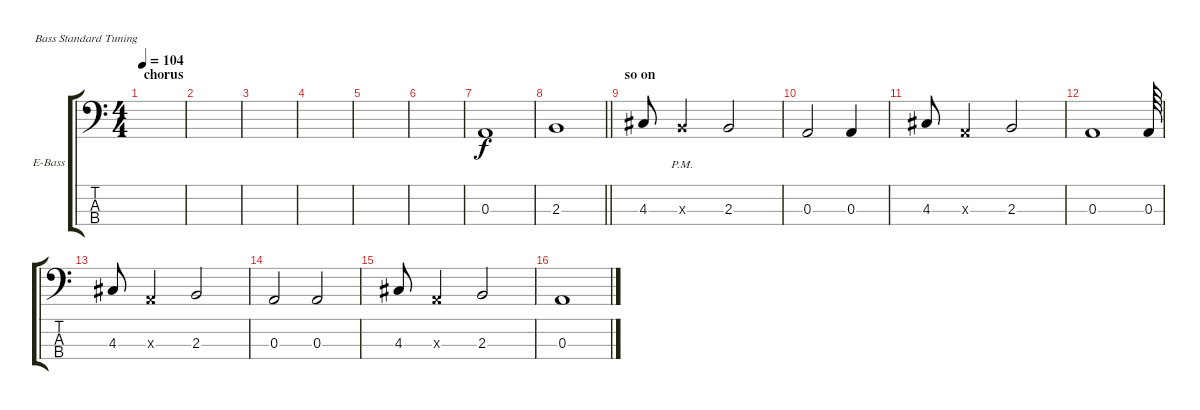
\bracketExtendMode groupsimilarinstruments
\firstSystemTrackNameOrientation horizontal
\otherSystemsTrackNameOrientation horizontal
\track ("Electric Bass" "E-Bass") {instrument electricbassfinger}
\staff {score tabs}
\tuning (G2 D2 A1 E1)
\ts (4 4)
\section ("" "chorus")
\tempo 104
\clef f4
\scale
0.333333
\ks c
|
\scale
0.333333 |
\scale
0.333333 |
\scale
0.333333 |
\scale
0.333333 |
\scale
0.333333 |
\scale
0.333333 0.3.1 |
\scale
0.333333
\barLineRight lightlight
2.3.1 |
\section ("" "so on")
\scale
0.333333 4.3.8 2.3{pm x}.4 2.3.2 |
\scale
0.333333 0.3.2 0.3.4 |
\scale
0.333333 4.3.8 0.3{x}.4 2.3.2 |
\scale
0.333333 0.3.1 0.3.64 |
\scale
0.333333 4.3.8 0.3{x}.4 2.3.2 |
\scale
0.333333 0.3.2 0.3.2 |
\scale
0.333333 4.3.8 0.3{x}.4 2.3.2 |
\scale
0.333333 0.3.1
